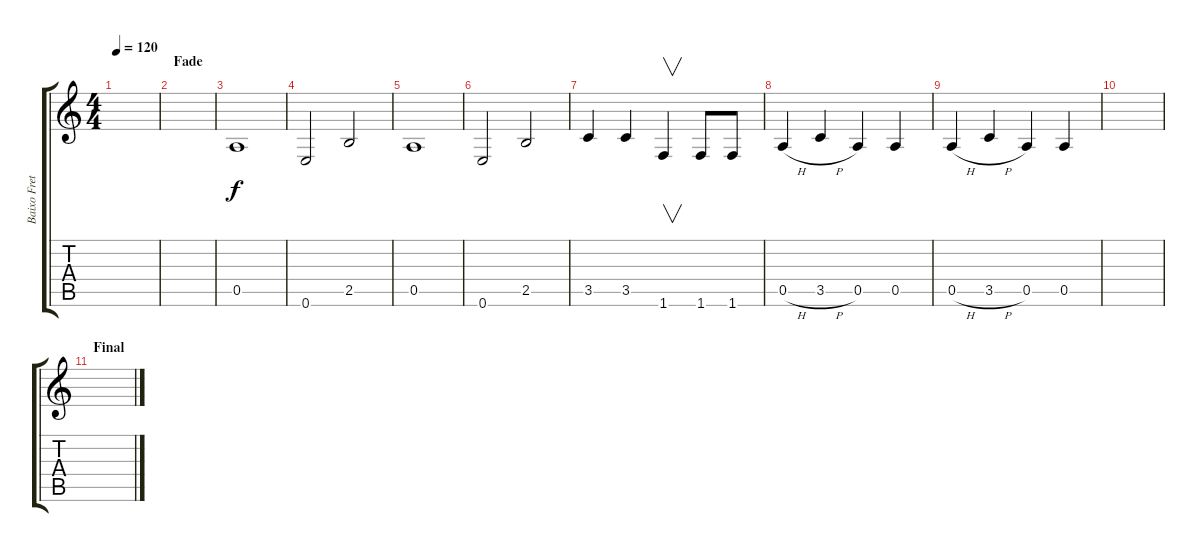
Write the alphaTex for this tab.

\track ("Baixo Fretles" "Baixo Fret") {instrument fretlessbass}
\staff {score tabs}
\tuning (E4 B3 G3 D3 A2 E2) {hide}
\ts (4 4)
\tempo 120
\clef g2
\ks c
|
\section ("" "Fade")
|
0.5.1 |
0.6.2 2.5.2 |
0.5.1 |
0.6.2 2.5.2 |
3.5.4 3.5.4 1.6.4{v} 1.6.8 1.6.8 |
0.5{h}.4 3.5{h}.4 0.5.4 0.5.4 |
0.5{h}.4 3.5{h}.4 0.5.4 0.5.4 |
|
\section ("" "Final")
